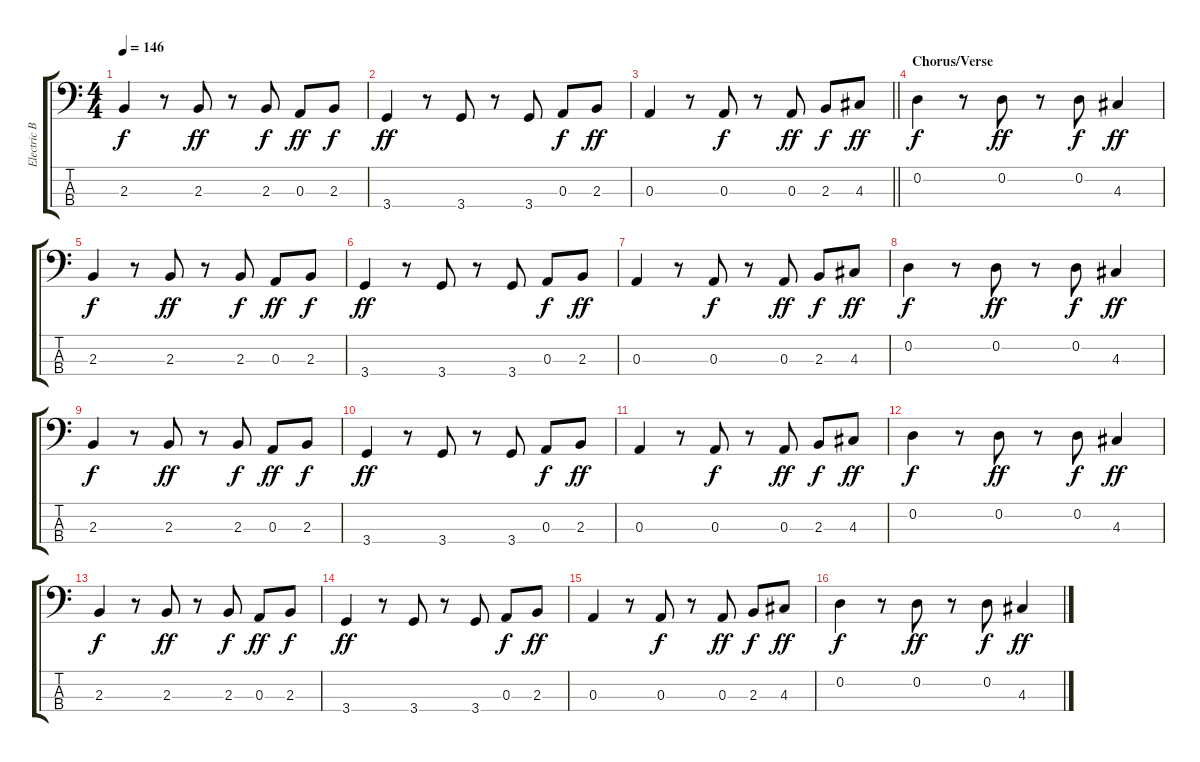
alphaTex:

\track ("Electric Bass" "Electric B") {instrument electricbassfinger}
\staff {score tabs}
\tuning (G2 D2 A1 E1) {hide}
\ts (4 4)
\tempo 146
\clef f4
\ks c
2.3.4{dy f} r.8 2.3.8{dy ff} r.8 2.3.8{dy f} 0.3.8{dy ff} 2.3.8{dy f} |
3.4.4{dy ff} r.8 3.4.8 r.8 3.4.8 0.3.8{dy f} 2.3.8{dy ff} |
\barLineRight lightlight
0.3.4 r.8 0.3.8{dy f} r.8 0.3.8{dy ff} 2.3.8{dy f} 4.3.8{dy ff} |
\section ("" "Chorus/Verse")
0.2.4{dy f} r.8 0.2.8{dy ff} r.8 0.2.8{dy f} 4.3.4{dy ff} |
2.3.4{dy f} r.8 2.3.8{dy ff} r.8 2.3.8{dy f} 0.3.8{dy ff} 2.3.8{dy f} |
3.4.4{dy ff} r.8 3.4.8 r.8 3.4.8 0.3.8{dy f} 2.3.8{dy ff} |
0.3.4 r.8 0.3.8{dy f} r.8 0.3.8{dy ff} 2.3.8{dy f} 4.3.8{dy ff} |
0.2.4{dy f} r.8 0.2.8{dy ff} r.8 0.2.8{dy f} 4.3.4{dy ff} |
2.3.4{dy f} r.8 2.3.8{dy ff} r.8 2.3.8{dy f} 0.3.8{dy ff} 2.3.8{dy f} |
3.4.4{dy ff} r.8 3.4.8 r.8 3.4.8 0.3.8{dy f} 2.3.8{dy ff} |
0.3.4 r.8 0.3.8{dy f} r.8 0.3.8{dy ff} 2.3.8{dy f} 4.3.8{dy ff} |
0.2.4{dy f} r.8 0.2.8{dy ff} r.8 0.2.8{dy f} 4.3.4{dy ff} |
2.3.4{dy f} r.8 2.3.8{dy ff} r.8 2.3.8{dy f} 0.3.8{dy ff} 2.3.8{dy f} |
3.4.4{dy ff} r.8 3.4.8 r.8 3.4.8 0.3.8{dy f} 2.3.8{dy ff} |
0.3.4 r.8 0.3.8{dy f} r.8 0.3.8{dy ff} 2.3.8{dy f} 4.3.8{dy ff} |
0.2.4{dy f} r.8 0.2.8{dy ff} r.8 0.2.8{dy f} 4.3.4{dy ff}
